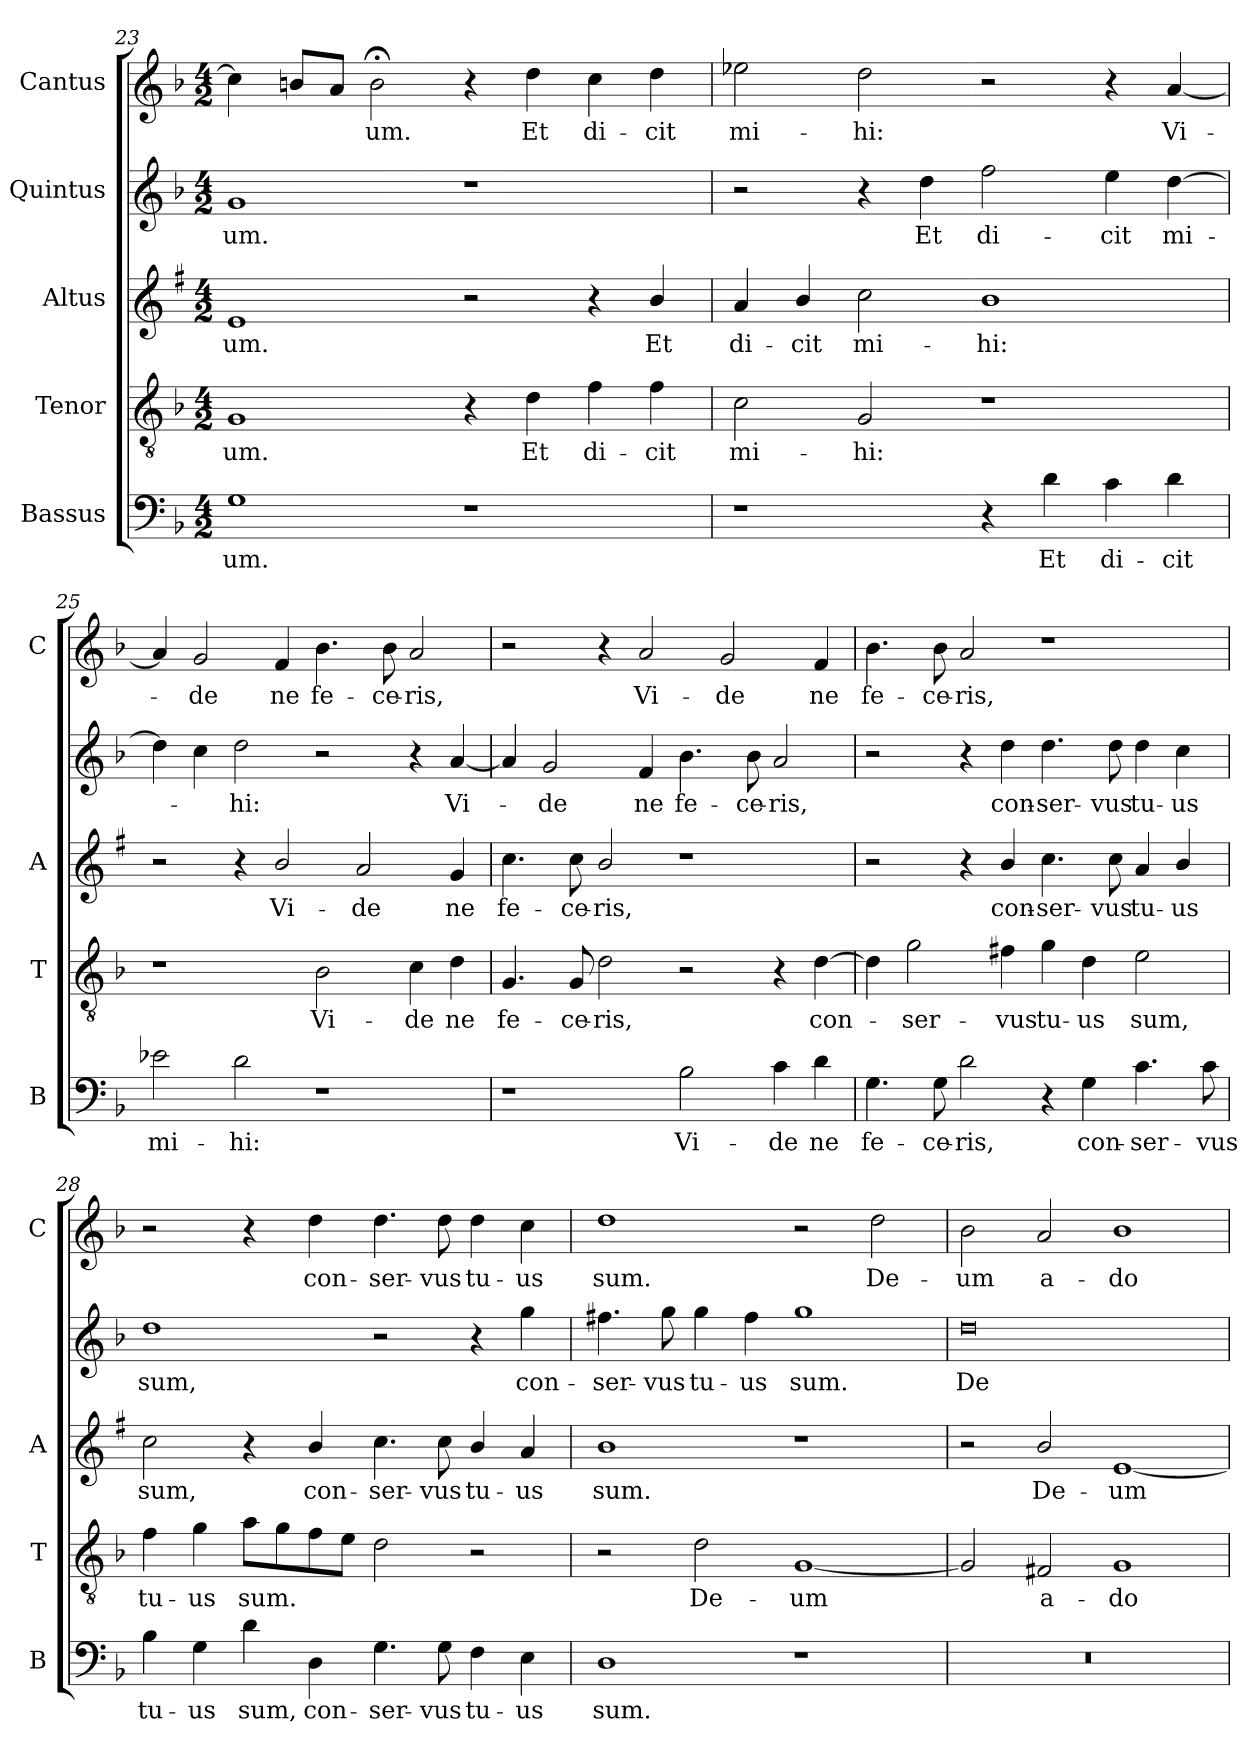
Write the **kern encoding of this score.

**kern	**text	**kern	**text	**kern	**text	**kern	**text	**kern	**text
*part5	*part5	*part4	*part4	*part3	*part3	*part2	*part2	*part1	*part1
*staff5	*staff5	*staff4	*staff4	*staff3	*staff3	*staff2	*staff2	*staff1	*staff1
*I"Bassus	*	*I"Tenor	*	*I"Altus	*	*I"Quintus	*	*I"Cantus	*
*I'B	*	*I'T	*	*I'A	*	*	*	*I'C	*
*clefF4	*	*clefGv2	*	*clefG2	*	*clefG2	*	*clefG2	*
*	*	*	*	*ITrd1c2	*	*	*	*	*
*k[b-]	*	*k[b-]	*	*k[b-]	*	*k[b-]	*	*k[b-]	*
*F:	*	*F:	*	*F:	*	*F:	*	*F:	*
*M4/2	*	*M4/2	*	*M4/2	*	*M4/2	*	*M4/2	*
=23	=23	=23	=23	=23	=23	=23	=23	=23	=23
!	!LO:LY:b	!	!LO:LY:b	!	!LO:LY:b	!	!LO:LY:b	!	!
1G	-um.	1G	-um.	1d	-um.	1g	-um.	4cc\]	.
.	.	.	.	.	.	.	.	8bn/L	.
.	.	.	.	.	.	.	.	8a/J	.
!	!	!	!	!	!	!	!	!	!LO:LY:b
.	.	.	.	.	.	.	.	2b;<\	-um.
1r	.	4r	.	2r	.	1r	.	4r	.
!	!	!	!LO:LY:b	!	!	!	!	!	!LO:LY:b
.	.	4d\	Et	.	.	.	.	4dd\	Et
!	!	!	!LO:LY:b	!	!	!	!	!	!LO:LY:b
.	.	4f\	di-	4r	.	.	.	4cc\	di-
!	!	!	!LO:LY:b	!	!LO:LY:b	!	!	!	!LO:LY:b
.	.	4f\	-cit	4a/	Et	.	.	4dd\	-cit
=24	=24	=24	=24	=24	=24	=24	=24	=24	=24
!	!	!	!LO:LY:b	!	!LO:LY:b	!	!	!	!LO:LY:b
1r	.	2c\	mi-	4g/	di-	2r	.	2ee-X\	mi-
!	!	!	!	!	!LO:LY:b	!	!	!	!
.	.	.	.	4a/	-cit	.	.	.	.
!	!	!	!LO:LY:b	!	!LO:LY:b	!	!	!	!LO:LY:b
.	.	2G/	-hi:	2b-\	mi-	4r	.	2dd\	-hi:
!	!	!	!	!	!	!	!LO:LY:b	!	!
.	.	.	.	.	.	4dd\	Et	.	.
!	!	!	!	!	!LO:LY:b	!	!LO:LY:b	!	!
4r	.	1r	.	1a	-hi:	2ff\	di-	2r	.
!	!LO:LY:b	!	!	!	!	!	!	!	!
4d\	Et	.	.	.	.	.	.	.	.
!	!LO:LY:b	!	!	!	!	!	!LO:LY:b	!	!
4c\	di-	.	.	.	.	4ee\	-cit	4r	.
!	!LO:LY:b	!	!	!	!	!	!LO:LY:b	!	!LO:LY:b
4d\	-cit	.	.	.	.	[4dd\	mi-	[4a/	Vi-
=25	=25	=25	=25	=25	=25	=25	=25	=25	=25
!	!LO:LY:b	!	!	!	!	!	!	!	!
2e-X\	mi-	1r	.	2r	.	4dd\]	.	4a/]	.
!	!	!	!	!	!	!	!	!	!LO:LY:b
.	.	.	.	.	.	4cc\	.	2g/	-de
!	!LO:LY:b	!	!	!	!	!	!LO:LY:b	!	!
2d\	-hi:	.	.	4r	.	2dd\	-hi:	.	.
!	!	!	!	!	!LO:LY:b	!	!	!	!LO:LY:b
.	.	.	.	2a/	Vi-	.	.	4f/	ne
!	!	!	!LO:LY:b	!	!	!	!	!	!LO:LY:b
1r	.	2B-\	Vi-	.	.	2r	.	4.b-\	fe-
!	!	!	!	!	!LO:LY:b	!	!	!	!
.	.	.	.	2g/	-de	.	.	.	.
!	!	!	!	!	!	!	!	!	!LO:LY:b
.	.	.	.	.	.	.	.	8b-\	-ce-
!	!	!	!LO:LY:b	!	!	!	!	!	!LO:LY:b
.	.	4c\	-de	.	.	4r	.	2a/	-ris,
!	!	!	!LO:LY:b	!	!LO:LY:b	!	!LO:LY:b	!	!
.	.	4d\	ne	4f/	ne	[4a/	Vi-	.	.
!!LO:LB:g=z
=26	=26	=26	=26	=26	=26	=26	=26	=26	=26
!	!	!	!LO:LY:b	!	!LO:LY:b	!	!	!	!
1r	.	4.G/	fe-	4.b-\	fe-	4a/]	.	2r	.
!	!	!	!	!	!	!	!LO:LY:b	!	!
.	.	.	.	.	.	2g/	-de	.	.
!	!	!	!LO:LY:b	!	!LO:LY:b	!	!	!	!
.	.	8G/	-ce-	8b-\	-ce-	.	.	.	.
!	!	!	!LO:LY:b	!	!LO:LY:b	!	!	!	!
.	.	2d\	-ris,	2a/	-ris,	.	.	4r	.
!	!	!	!	!	!	!	!LO:LY:b	!	!LO:LY:b
.	.	.	.	.	.	4f/	ne	2a/	Vi-
!	!LO:LY:b	!	!	!	!	!	!LO:LY:b	!	!
2B-\	Vi-	2r	.	1r	.	4.b-\	fe-	.	.
!	!	!	!	!	!	!	!	!	!LO:LY:b
.	.	.	.	.	.	.	.	2g/	-de
!	!	!	!	!	!	!	!LO:LY:b	!	!
.	.	.	.	.	.	8b-\	-ce-	.	.
!	!LO:LY:b	!	!	!	!	!	!LO:LY:b	!	!
4c\	-de	4r	.	.	.	2a/	-ris,	.	.
!	!LO:LY:b	!	!LO:LY:b	!	!	!	!	!	!LO:LY:b
4d\	ne	[4d\	con-	.	.	.	.	4f/	ne
=27	=27	=27	=27	=27	=27	=27	=27	=27	=27
!	!LO:LY:b	!	!	!	!	!	!	!	!LO:LY:b
4.G\	fe-	4d\]	.	2r	.	2r	.	4.b-\	fe-
!	!	!	!LO:LY:b	!	!	!	!	!	!
.	.	2g\	-ser-	.	.	.	.	.	.
!	!LO:LY:b	!	!	!	!	!	!	!	!LO:LY:b
8G\	-ce-	.	.	.	.	.	.	8b-\	-ce-
!	!LO:LY:b	!	!	!	!	!	!	!	!LO:LY:b
2d\	-ris,	.	.	4r	.	4r	.	2a/	-ris,
!	!	!	!LO:LY:b	!	!LO:LY:b	!	!LO:LY:b	!	!
.	.	4f#X\	-vus	4a/	con-	4dd\	con-	.	.
!	!	!	!LO:LY:b	!	!LO:LY:b	!	!LO:LY:b	!	!
4r	.	4g\	tu-	4.b-\	-ser-	4.dd\	-ser-	1r	.
!	!LO:LY:b	!	!LO:LY:b	!	!	!	!	!	!
4G\	con-	4d\	-us	.	.	.	.	.	.
!	!	!	!	!	!LO:LY:b	!	!LO:LY:b	!	!
.	.	.	.	8b-\	-vus	8dd\	-vus	.	.
!	!LO:LY:b	!	!LO:LY:b	!	!LO:LY:b	!	!LO:LY:b	!	!
4.c\	-ser-	2e\	sum,	4g/	tu-	4dd\	tu-	.	.
!	!	!	!	!	!LO:LY:b	!	!LO:LY:b	!	!
.	.	.	.	4a/	-us	4cc\	-us	.	.
!	!LO:LY:b	!	!	!	!	!	!	!	!
8c\	-vus	.	.	.	.	.	.	.	.
=28	=28	=28	=28	=28	=28	=28	=28	=28	=28
!	!LO:LY:b	!	!LO:LY:b	!	!LO:LY:b	!	!LO:LY:b	!	!
4B-\	tu-	4f\	tu-	2b-\	sum,	1dd	sum,	2r	.
!	!LO:LY:b	!	!LO:LY:b	!	!	!	!	!	!
4G\	-us	4g\	-us	.	.	.	.	.	.
!	!LO:LY:b	!	!LO:LY:b	!	!	!	!	!	!
4d\	sum,	8a\L	sum.	4r	.	.	.	4r	.
.	.	8g\	.	.	.	.	.	.	.
!	!LO:LY:b	!	!	!	!LO:LY:b	!	!	!	!LO:LY:b
4D\	con-	8f\	.	4a/	con-	.	.	4dd\	con-
.	.	8e\J	.	.	.	.	.	.	.
!	!LO:LY:b	!	!	!	!LO:LY:b	!	!	!	!LO:LY:b
4.G\	-ser-	2d\	.	4.b-\	-ser-	2r	.	4.dd\	-ser-
!	!LO:LY:b	!	!	!	!LO:LY:b	!	!	!	!LO:LY:b
8G\	-vus	.	.	8b-\	-vus	.	.	8dd\	-vus
!	!LO:LY:b	!	!	!	!LO:LY:b	!	!	!	!LO:LY:b
4F\	tu-	2r	.	4a/	tu-	4r	.	4dd\	tu-
!	!LO:LY:b	!	!	!	!LO:LY:b	!	!LO:LY:b	!	!LO:LY:b
4E\	-us	.	.	4g/	-us	4gg\	con-	4cc\	-us
=29	=29	=29	=29	=29	=29	=29	=29	=29	=29
!	!LO:LY:b	!	!	!	!LO:LY:b	!	!LO:LY:b	!	!LO:LY:b
1D	sum.	2r	.	1a	sum.	4.ff#X\	-ser-	1dd	sum.
!	!	!	!	!	!	!	!LO:LY:b	!	!
.	.	.	.	.	.	8gg\	-vus	.	.
!	!	!	!LO:LY:b	!	!	!	!LO:LY:b	!	!
.	.	2d\	De-	.	.	4gg\	tu-	.	.
!	!	!	!	!	!	!	!LO:LY:b	!	!
.	.	.	.	.	.	4ff#\	-us	.	.
!	!	!	!LO:LY:b	!	!	!	!LO:LY:b	!	!
1r	.	[1G	-um	1r	.	1gg	sum.	2r	.
!	!	!	!	!	!	!	!	!	!LO:LY:b
.	.	.	.	.	.	.	.	2dd\	De-
!!LO:PB:g=z
=30	=30	=30	=30	=30	=30	=30	=30	=30	=30
!	!	!	!	!	!	!	!LO:LY:b	!	!LO:LY:b
0r	.	2G/]	.	2r	.	0dd	De-	2b-\	-um
!	!	!	!LO:LY:b	!	!LO:LY:b	!	!	!	!LO:LY:b
.	.	2F#X/	a-	2a/	De-	.	.	2a/	a-
!	!	!	!LO:LY:b	!	!LO:LY:b	!	!	!	!LO:LY:b
.	.	1G	-do-	[1d	-um	.	.	1b-	-do-
=	=	=	=	=	=	=	=	=	=
*-	*-	*-	*-	*-	*-	*-	*-	*-	*-
